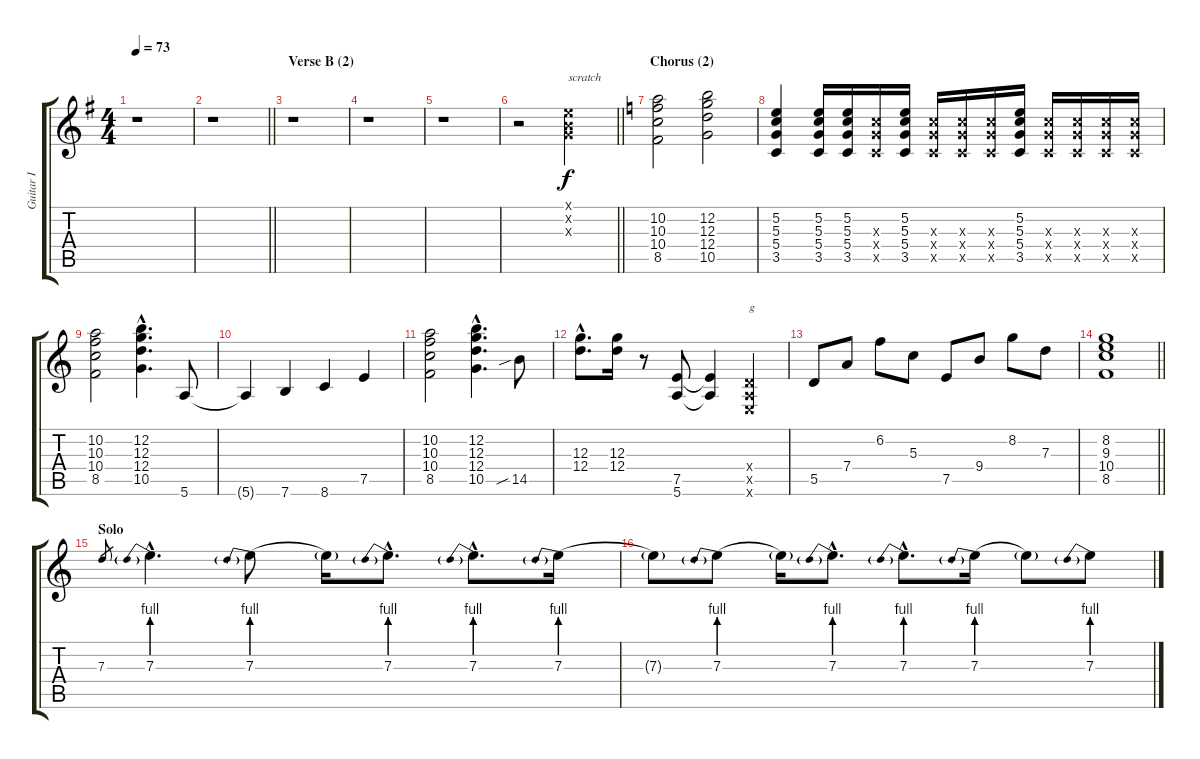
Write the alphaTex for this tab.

\track ("Guitar I" "Guitar I") {instrument electricguitarjazz}
\staff {score tabs}
\tuning (E4 B3 G3 D3 A2 E2) {hide}
\ts (4 4)
\tempo 73
\clef g2
\ks g
r.1{dy f} |
\barLineRight lightlight
r.1 |
\section ("" "Verse B (2)")
r.1 |
r.1 |
r.1 |
\barLineRight lightlight
r.2 (0.1{x} 0.2{x} 0.3{x}).2{txt "scratch" instrument distortionguitar} |
\section ("" "Chorus (2)")
\ks c
(10.2 10.3 10.4 8.5).2 (12.2 12.3 12.4 10.5).2 |
(5.2 5.3 5.4 3.5).4 (5.2 5.3 5.4 3.5).16 (5.2 5.3 5.4 3.5).16 (5.3{x} 5.4{x} 3.5{x}).16 (5.2 5.3 5.4 3.5).16 (5.3{x} 5.4{x} 3.5{x}).16 (5.3{x} 5.4{x} 3.5{x}).16 (5.3{x} 5.4{x} 3.5{x}).16 (5.2 5.3 5.4 3.5).16 (5.3{x} 5.4{x} 3.5{x}).16 (5.3{x} 5.4{x} 3.5{x}).16 (5.3{x} 5.4{x} 3.5{x}).16 (5.3{x} 5.4{x} 3.5{x}).16 |
(10.2 10.3 10.4 8.5).2 (12.2{hac} 12.3{hac} 12.4{hac} 10.5{hac}).4{d} 5.6.8 |
5.6{t}.4 7.6.4 8.6.4 7.5.4 |
(10.2 10.3 10.4 8.5).2 (12.2{hac} 12.3{hac} 12.4{hac} 10.5{hac}).4{d} 14.5{sib}.8 |
(12.3{hac} 12.4{hac}).8{d} (12.3 12.4).16 r.8 (7.5 5.6).8 (7.5{t} 5.6{t}).4 (0.4{x} 0.5{x} 0.6{x}).4{txt "g"} |
5.5.8 7.4.8 6.2.8 5.3.8 7.5.8 9.4.8 8.2.8 7.3.8 |
\barLineRight lightlight
(8.2 9.3 10.4 8.5).1 |
\section ("" "Solo")
7.3.8{gr} 7.3{be (prebend 0 4 60 4) hac}.4{d volume 16 balance 8} 7.3{be (prebend 0 4 60 4)}.8 7.3{t}.16 7.3{be (prebend 0 4 60 4) hac}.8{d} 7.3{be (prebend 0 4 60 4) hac}.8{d} 7.3{be (prebend 0 4 60 4)}.16 |
7.3{t}.8 7.3{be (prebend 0 4 60 4)}.8 7.3{t}.16 7.3{be (prebend 0 4 60 4) hac}.8{d} 7.3{be (prebend 0 4 60 4) hac}.8{d} 7.3{be (prebend 0 4 60 4)}.16 7.3{t}.8 7.3{be (prebend 0 4 60 4)}.8
